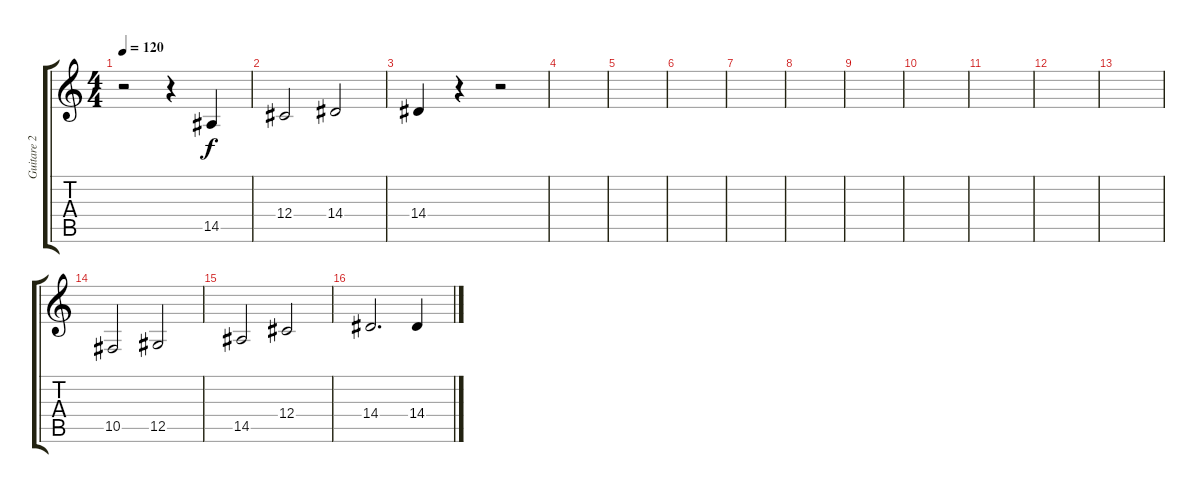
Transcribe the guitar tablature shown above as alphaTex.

\track ("Guitare 2 (Orchestre 1)" "Guitare 2 ") {instrument stringensemble1}
\staff {score tabs}
\tuning (Eb4 Bb3 Gb3 Db3 Ab2 Eb2) {hide}
\ts (4 4)
\tempo 120
\clef g2
\ks c
r.2{dy f} r.4 14.5.4 |
12.4.2 14.4.2 |
14.4.4 r.4 r.2 |
|
|
|
|
|
|
|
|
|
|
10.5.2 12.5.2 |
14.5.2 12.4.2 |
14.4.2{d} 14.4.4
